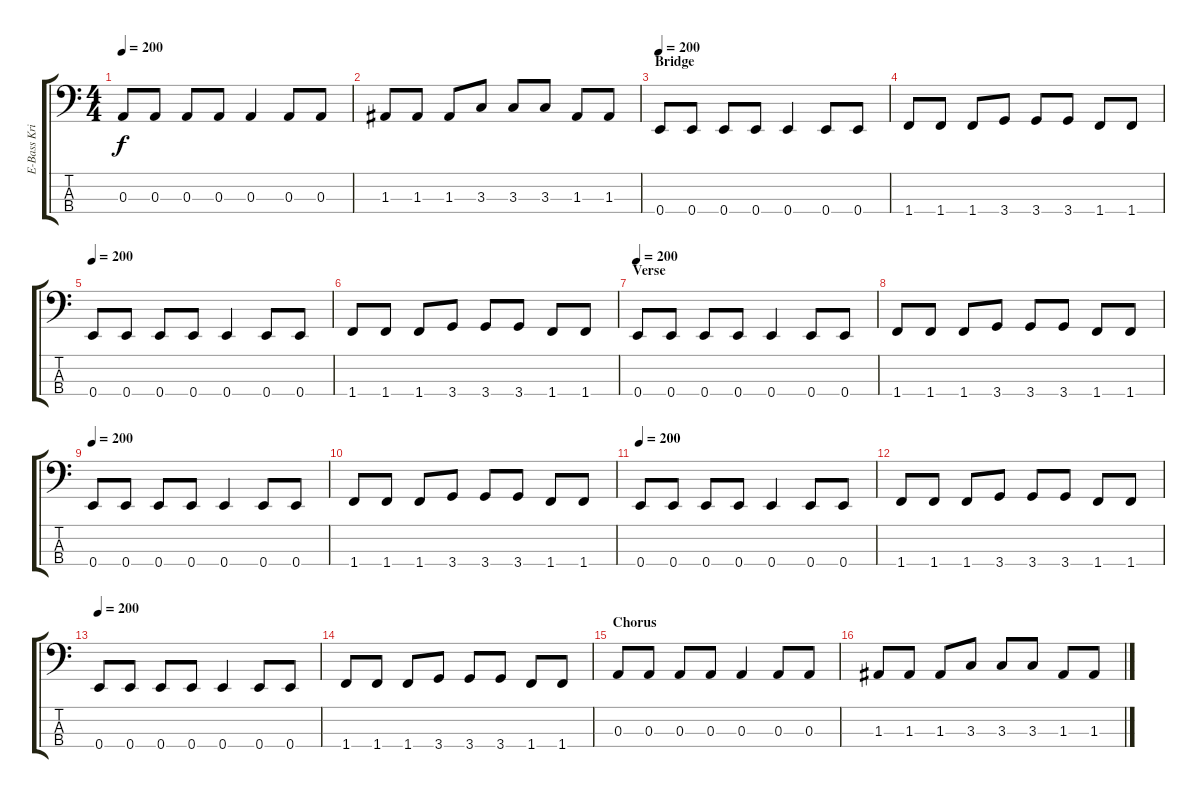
\track ("E-Bass Krist Novoselic" "E-Bass Kri") {instrument electricbasspick}
\staff {score tabs}
\tuning (G2 D2 A1 E1) {hide}
\ts (4 4)
\tempo 200
\clef f4
\ks c
0.3.8{dy f} 0.3.8 0.3.8 0.3.8 0.3.4 0.3.8 0.3.8 |
1.3.8 1.3.8 1.3.8 3.3.8 3.3.8 3.3.8 1.3.8 1.3.8 |
\section ("" "Bridge")
\tempo 200
0.4.8 0.4.8 0.4.8 0.4.8 0.4.4 0.4.8 0.4.8 |
1.4.8 1.4.8 1.4.8 3.4.8 3.4.8 3.4.8 1.4.8 1.4.8 |
\tempo 200
0.4.8 0.4.8 0.4.8 0.4.8 0.4.4 0.4.8 0.4.8 |
1.4.8 1.4.8 1.4.8 3.4.8 3.4.8 3.4.8 1.4.8 1.4.8 |
\section ("" "Verse")
\tempo 200
0.4.8 0.4.8 0.4.8 0.4.8 0.4.4 0.4.8 0.4.8 |
1.4.8 1.4.8 1.4.8 3.4.8 3.4.8 3.4.8 1.4.8 1.4.8 |
\tempo 200
0.4.8 0.4.8 0.4.8 0.4.8 0.4.4 0.4.8 0.4.8 |
1.4.8 1.4.8 1.4.8 3.4.8 3.4.8 3.4.8 1.4.8 1.4.8 |
\tempo 200
0.4.8 0.4.8 0.4.8 0.4.8 0.4.4 0.4.8 0.4.8 |
1.4.8 1.4.8 1.4.8 3.4.8 3.4.8 3.4.8 1.4.8 1.4.8 |
\tempo 200
0.4.8 0.4.8 0.4.8 0.4.8 0.4.4 0.4.8 0.4.8 |
1.4.8 1.4.8 1.4.8 3.4.8 3.4.8 3.4.8 1.4.8 1.4.8 |
\section ("" "Chorus")
0.3.8 0.3.8 0.3.8 0.3.8 0.3.4 0.3.8 0.3.8 |
1.3.8 1.3.8 1.3.8 3.3.8 3.3.8 3.3.8 1.3.8 1.3.8
